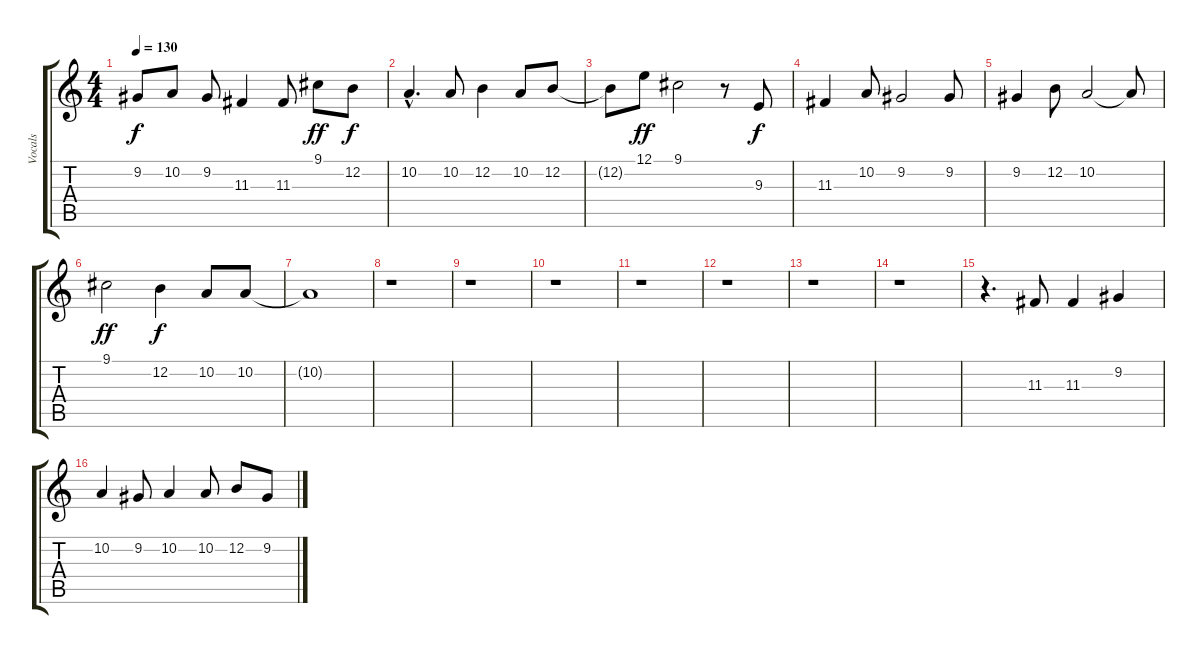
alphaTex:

\track ("Vocals" "Vocals") {instrument flute}
\staff {score tabs}
\tuning (E4 B3 G3 D3 A2 E2) {hide}
\ts (4 4)
\tempo 130
\clef g2
\ks c
9.2.8{dy f} 10.2.8 9.2.8 11.3.4 11.3.8 9.1.8{dy ff} 12.2.8{dy f} |
10.2{hac}.4{d} 10.2.8 12.2.4 10.2.8 12.2.8 |
12.2{t}.8 12.1.8{dy ff} 9.1.2 r.8 9.3.8{dy f} |
11.3.4 10.2.8 9.2.2 9.2.8 |
9.2.4 12.2.8 10.2.2 10.2{t}.8 |
9.1.2{dy ff} 12.2.4{dy f} 10.2.8 10.2.8 |
10.2{t}.1 |
r.1 |
r.1 |
r.1 |
r.1 |
r.1 |
r.1 |
r.1 |
r.4{d} 11.3.8 11.3.4 9.2.4 |
10.2.4 9.2.8 10.2.4 10.2.8 12.2.8 9.2.8
